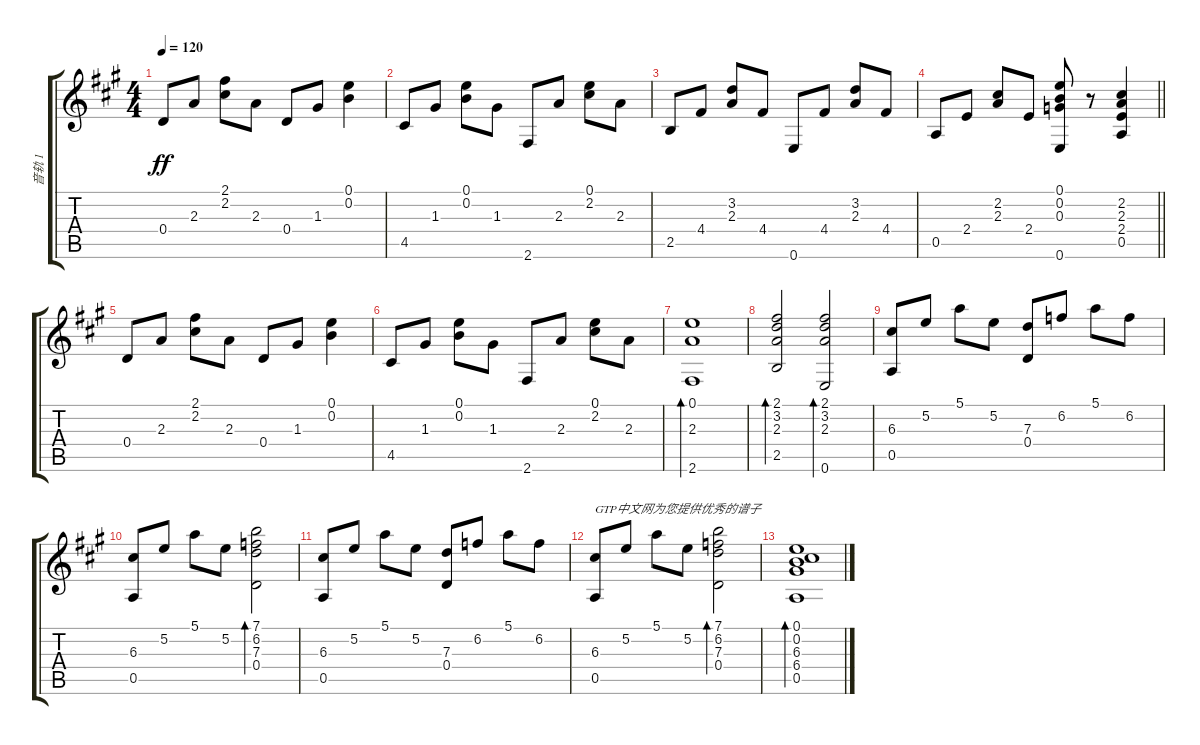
\track ("音轨 1" "音轨 1") {instrument acousticguitarsteel}
\staff {score tabs}
\tuning (E4 B3 G3 D3 A2 E2) {hide}
\ts (4 4)
\tempo 120
\clef g2
\ks a
0.4.8{dy ff} 2.3.8 (2.1 2.2).8 2.3.8 0.4.8 1.3.8 (0.1 0.2).4 |
4.5.8 1.3.8 (0.1 0.2).8 1.3.8 2.6.8 2.3.8 (0.1 2.2).8 2.3.8 |
2.5.8 4.4.8 (3.2 2.3).8 4.4.8 0.6.8 4.4.8 (3.2 2.3).8 4.4.8 |
\barLineRight lightlight
0.5.8 2.4.8 (2.2 2.3).8 2.4.8 (0.1 0.2 0.3 0.6).8 r.8 (2.2 2.3 2.4 0.5).4 |
0.4.8 2.3.8 (2.1 2.2).8 2.3.8 0.4.8 1.3.8 (0.1 0.2).4 |
4.5.8 1.3.8 (0.1 0.2).8 1.3.8 2.6.8 2.3.8 (0.1 2.2).8 2.3.8 |
(0.1 2.3 2.6).1{bd 30} |
(2.1 3.2 2.3 2.5).2{bd 30} (2.1 3.2 2.3 0.6).2{bd 30} |
(6.3 0.5).8 5.2.8 5.1.8 5.2.8 (7.3 0.4).8 6.2.8 5.1.8 6.2.8 |
(6.3 0.5).8 5.2.8 5.1.8 5.2.8 (7.1 6.2 7.3 0.4).2{bd 30} |
(6.3 0.5).8 5.2.8 5.1.8 5.2.8 (7.3 0.4).8 6.2.8 5.1.8 6.2.8 |
(6.3 0.5).8{txt "GTP中文网为您提供优秀的谱子"} 5.2.8 5.1.8 5.2.8 (7.1 6.2 7.3 0.4).2{bd 30} |
(0.1 0.2 6.3 6.4 0.5).1{bd 30}
